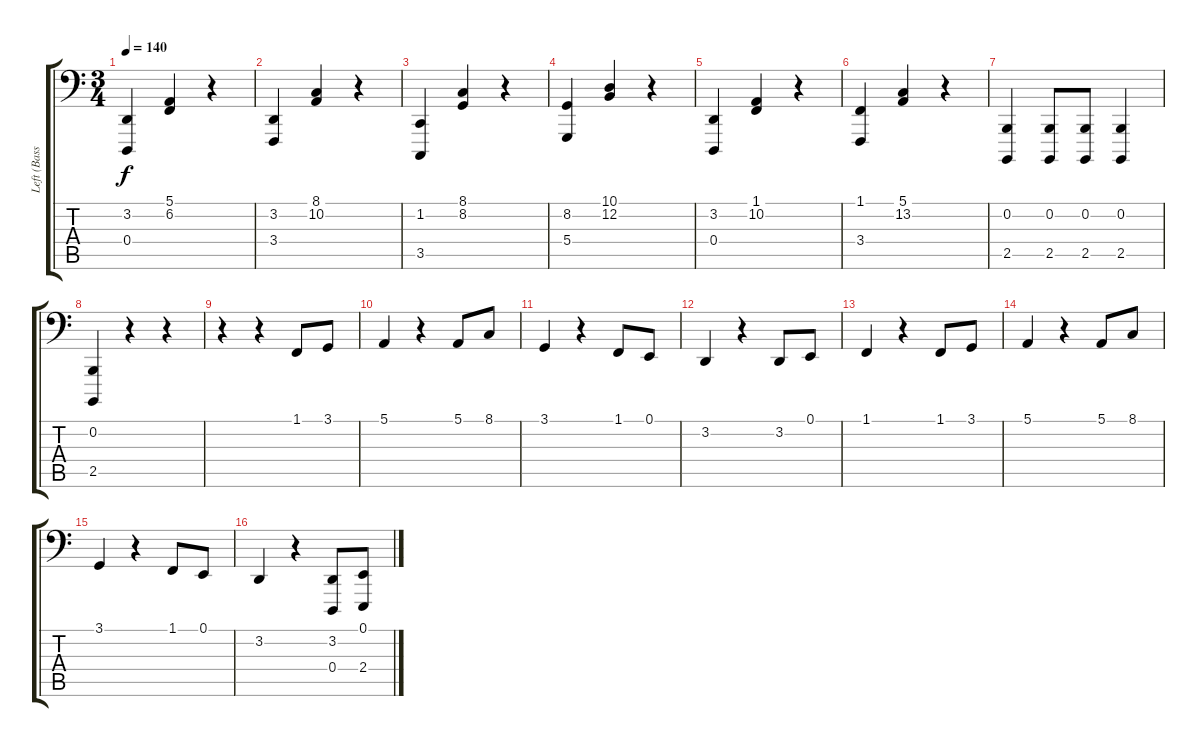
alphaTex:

\track ("Left (Bass Clef)" "Left (Bass") {instrument stringensemble1}
\staff {score tabs}
\tuning (E2 B1 G1 D1 A0 E0) {hide}
\ts (3 4)
\tempo 140
\clef f4
\ks c
(3.2 0.4).4{dy f} (5.1 6.2).4 r.4 |
(3.2 3.4).4 (8.1 10.2).4 r.4 |
(1.2 3.5).4 (8.1 8.2).4 r.4 |
(8.2 5.4).4 (10.1 12.2).4 r.4 |
(3.2 0.4).4 (1.1 10.2).4 r.4 |
(1.1 3.4).4 (5.1 13.2).4 r.4 |
(0.2 2.5).4 (0.2 2.5).8 (0.2 2.5).8 (0.2 2.5).4 |
(0.2 2.5).4 r.4 r.4 |
r.4 r.4 1.1.8 3.1.8 |
5.1.4 r.4 5.1.8 8.1.8 |
3.1.4 r.4 1.1.8 0.1.8 |
3.2.4 r.4 3.2.8 0.1.8 |
1.1.4 r.4 1.1.8 3.1.8 |
5.1.4 r.4 5.1.8 8.1.8 |
3.1.4 r.4 1.1.8 0.1.8 |
3.2.4 r.4 (3.2 0.4).8 (0.1 2.4).8
